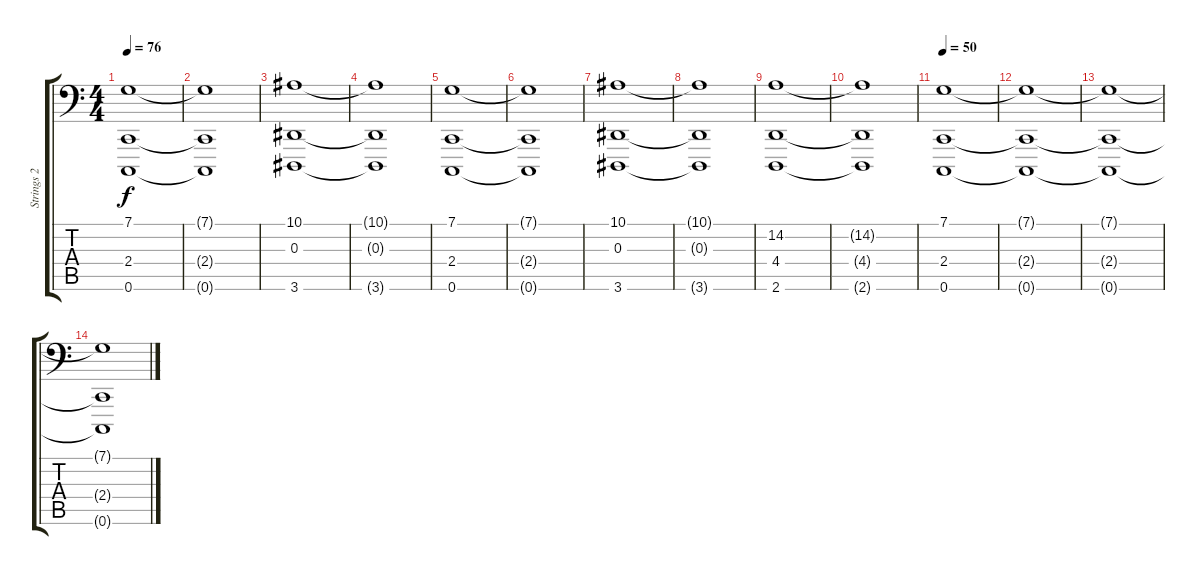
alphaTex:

\track ("Strings 2" "Strings 2") {instrument synthstrings1}
\staff {score tabs}
\tuning (C3 G2 Eb2 Bb1 F1 C1) {hide}
\ts (4 4)
\tempo 76
\clef f4
\ks c
(7.1 2.4 0.6).1{dy f} |
(7.1{t} 2.4{t} 0.6{t}).1 |
(10.1 0.3 3.6).1 |
(10.1{t} 0.3{t} 3.6{t}).1 |
(7.1 2.4 0.6).1 |
(7.1{t} 2.4{t} 0.6{t}).1 |
(10.1 0.3 3.6).1 |
(10.1{t} 0.3{t} 3.6{t}).1 |
(14.2 4.4 2.6).1 |
(14.2{t} 4.4{t} 2.6{t}).1 |
\tempo 50
(7.1 2.4 0.6).1 |
(7.1{t} 2.4{t} 0.6{t}).1 |
(7.1{t} 2.4{t} 0.6{t}).1 |
(7.1{t} 2.4{t} 0.6{t}).1
